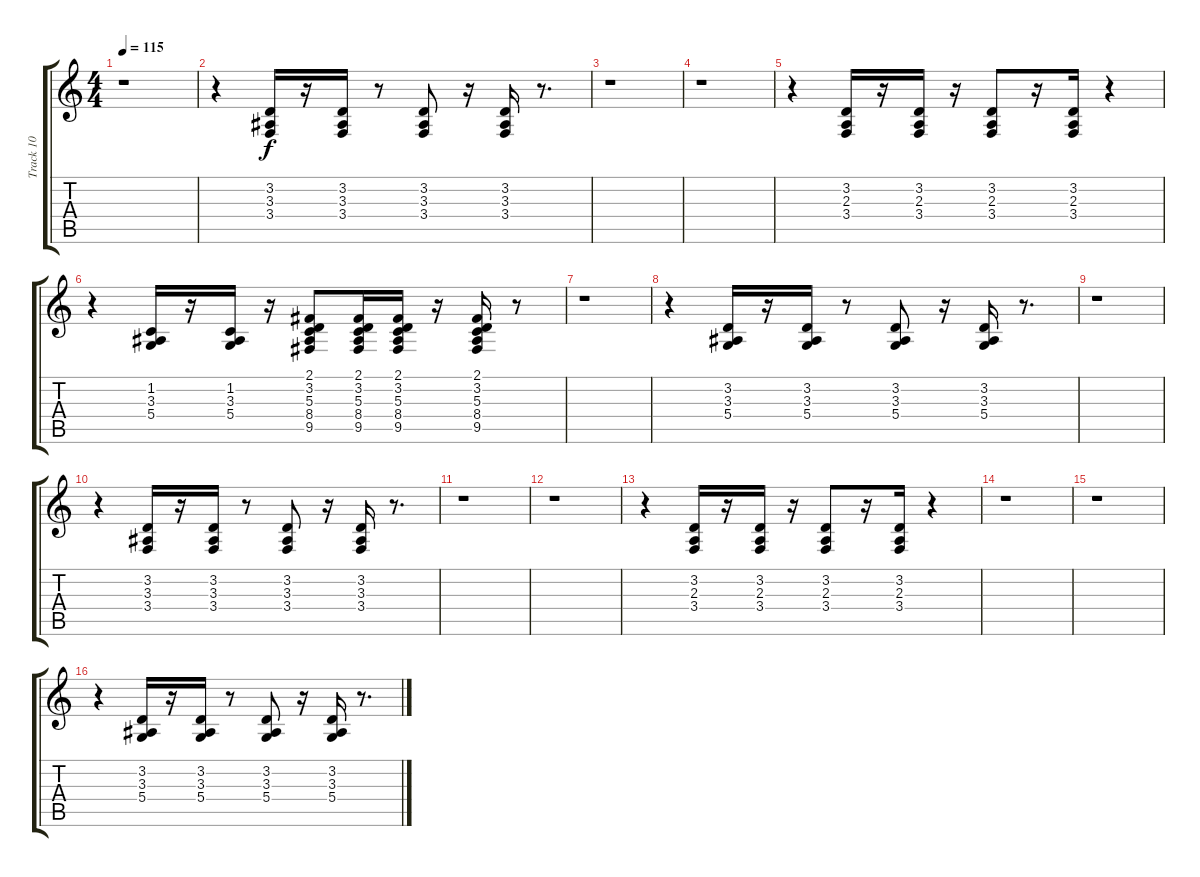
\track ("Track 10" "Track 10") {instrument tuba}
\staff {score tabs}
\tuning (E4 B3 G3 D3 A2 E2) {hide}
\ts (4 4)
\tempo 115
\clef g2
\ks c
r.1{dy f} |
r.4 (3.2 3.3 3.4).16 r.16 (3.2 3.3 3.4).16 r.8 (3.2 3.3 3.4).8 r.16 (3.2 3.3 3.4).16 r.8{d} |
r.1 |
r.1 |
r.4 (3.2 2.3 3.4).16 r.16 (3.2 2.3 3.4).16 r.16 (3.2 2.3 3.4).8 r.16 (3.2 2.3 3.4).16 r.4 |
r.4 (1.2 3.3 5.4).16 r.16 (1.2 3.3 5.4).16 r.16 (2.1 3.2 5.3 8.4 9.5).8 (2.1 3.2 5.3 8.4 9.5).16 (2.1 3.2 5.3 8.4 9.5).16 r.16 (2.1 3.2 5.3 8.4 9.5).16 r.8 |
r.1 |
r.4 (3.2 3.3 5.4).16 r.16 (3.2 3.3 5.4).16 r.8 (3.2 3.3 5.4).8 r.16 (3.2 3.3 5.4).16 r.8{d} |
r.1 |
r.4 (3.2 3.3 3.4).16 r.16 (3.2 3.3 3.4).16 r.8 (3.2 3.3 3.4).8 r.16 (3.2 3.3 3.4).16 r.8{d} |
r.1 |
r.1 |
r.4 (3.2 2.3 3.4).16 r.16 (3.2 2.3 3.4).16 r.16 (3.2 2.3 3.4).8 r.16 (3.2 2.3 3.4).16 r.4 |
r.1 |
r.1 |
r.4 (3.2 3.3 5.4).16 r.16 (3.2 3.3 5.4).16 r.8 (3.2 3.3 5.4).8 r.16 (3.2 3.3 5.4).16 r.8{d}
